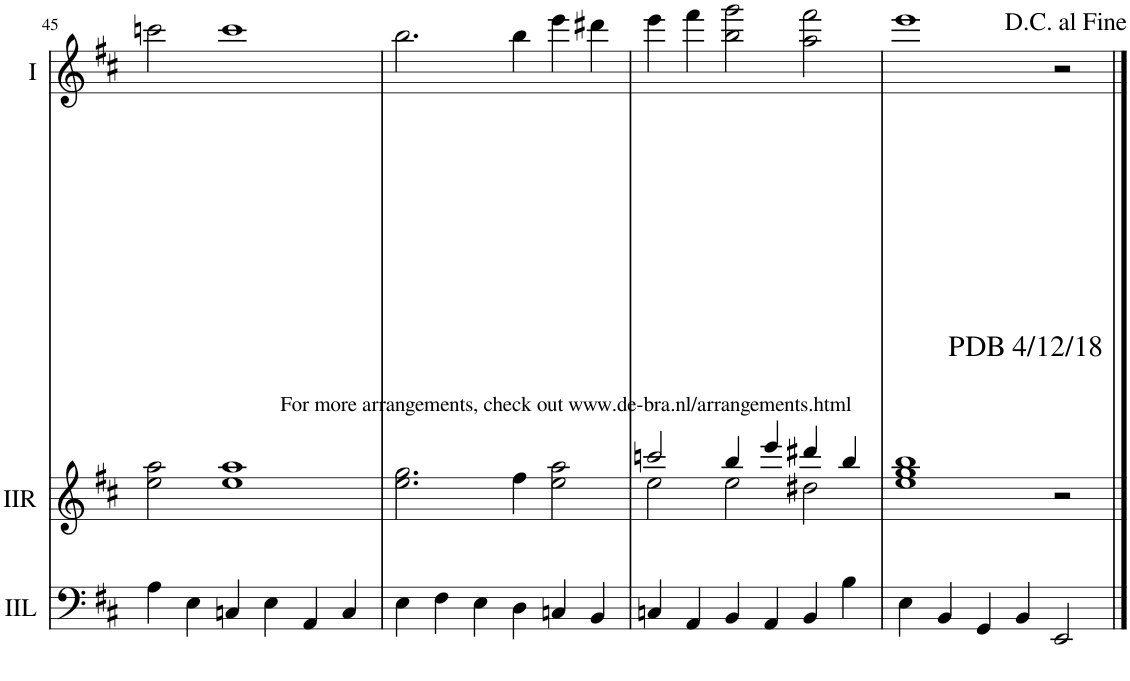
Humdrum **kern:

**kern	**kern	**kern
*part3	*part2	*part1
*staff3	*staff2	*staff1
*I"Acc. 2L	*I"Acc. 2R	*I"Acc. 1
!!LO:PB:g=z
*clefF4	*clefG2	*clefG2
*Trd7c12	*	*
*k[f#c#]	*k[f#c#]	*k[f#c#]
*M3/2	*M3/2	*M3/2
=45	=45	=45
4A\	2ee\ 2aa\	2cccn\
4E\	.	.
4Cn/	1ee 1aa	1ccc
4E\	.	.
4AA/	.	.
4C/	.	.
=46	=46	=46
4E\	2.ee\ 2.gg\	2.bb\
4F#\	.	.
4E\	.	.
4D\	4ff#\	4bb\
4Cn/	2ee\ 2aa\	4eee\
4BB/	.	4ddd#X\
=47	=47	=47
*	*^	*
4Cn/	2cccn/	2ee\	4eee\
4AA/	.	.	4fff#\
4BB/	4bb/	2ee\	2bb\ 2ggg\
4AA/	4eee/	.	.
4BB/	4ddd#X/	2dd#X\	2aa\ 2fff#\
4B\	4bb/	.	.
*	*v	*v	*
=48	=48	=48
4E\	1ee 1gg 1bb	1eee
4BB/	.	.
4GG/	.	.
4BB/	.	.
!	!	!LO:TX:b:t=PDB 4/12/18
!	!	!LO:TX:b:t=For more arrangements, check out www.de-bra.nl/arrangements.html
2EE/	2r	2r
==	==	==
*-	*-	*-
